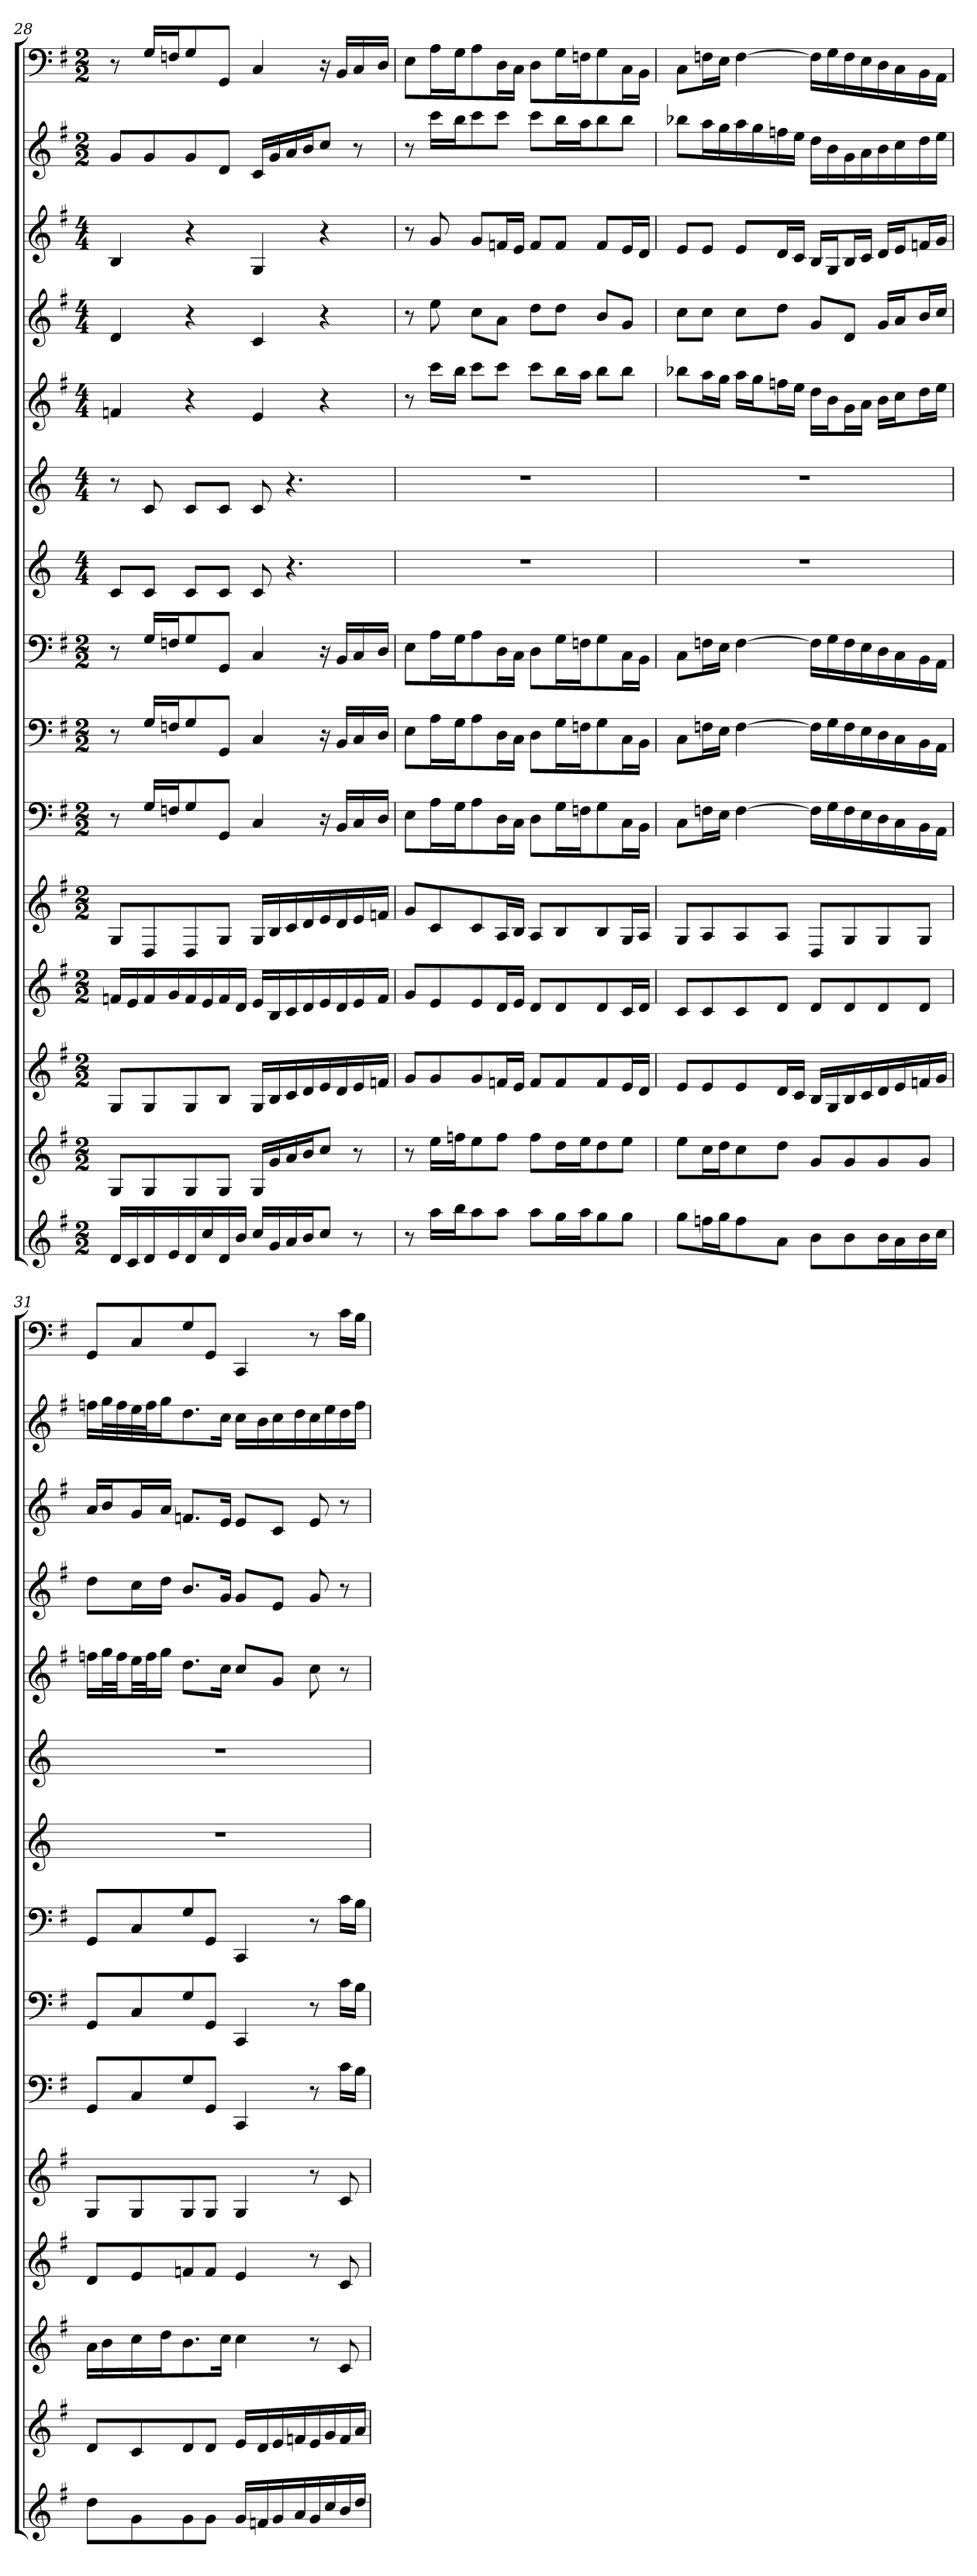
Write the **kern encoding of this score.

**kern	**kern	**kern	**kern	**kern	**kern	**kern	**kern	**kern	**kern	**kern	**kern	**kern	**kern	**kern
*part15	*part14	*part13	*part12	*part11	*part10	*part9	*part8	*part7	*part6	*part5	*part4	*part3	*part2	*part1
*staff15	*staff14	*staff13	*staff12	*staff11	*staff10	*staff9	*staff8	*staff7	*staff6	*staff5	*staff4	*staff3	*staff2	*staff1
*k[f#]	*k[f#]	*k[f#]	*k[f#]	*k[f#]	*k[f#]	*k[f#]	*k[f#]	*k[]	*k[]	*k[f#]	*k[f#]	*k[f#]	*k[f#]	*k[f#]
*G:	*G:	*G:	*G:	*G:	*G:	*G:	*G:	*	*	*G:	*G:	*G:	*G:	*G:
*M2/2	*M2/2	*M2/2	*M2/2	*M2/2	*M2/2	*M2/2	*M2/2	*M4/4	*M4/4	*M4/4	*M4/4	*M4/4	*M2/2	*M2/2
=28	=28	=28	=28	=28	=28	=28	=28	=28	=28	=28	=28	=28	=28	=28
16dLL	8GL	8GL	16fnLL	8GL	8r	8r	8r	8cL	8r	4fn	4d	4B	8gL	8r
16c	.	.	16e	.	.	.	.	.	.	.	.	.	.	.
16d	8G	8G	16f	8D	16GLL	16GLL	16GLL	8cJ	8c	.	.	.	8g	16GLL
16e	.	.	16g	.	16FnJ	16FnJ	16FnJ	.	.	.	.	.	.	16FnJ
16d	8G	8G	16f	8D	8G	8G	8G	8cL	8cL	4r	4r	4r	8g	8G
16cc	.	.	16e	.	.	.	.	.	.	.	.	.	.	.
16d	8GJ	8BJ	16f	8GJ	8GGJ	8GGJ	8GGJ	8cJ	8cJ	.	.	.	8dJ	8GGJ
16bJJ	.	.	16dJJ	.	.	.	.	.	.	.	.	.	.	.
16ccLL	16GLL	16GLL	16eLL	16GLL	4C	4C	4C	8c	8c	4e	4c	4G	16cLL	4C
16g	16g	16B	16B	16B	.	.	.	.	.	.	.	.	16g	.
16a	16a	16c	16c	16c	.	.	.	4.r	4.r	.	.	.	16a	.
16bJ	16bJ	16d	16d	16d	.	.	.	.	.	.	.	.	16bJ	.
8ccJ	8ccJ	16e	16e	16e	16r	16r	16r	.	.	4r	4r	4r	8ccJ	16r
.	.	16d	16d	16d	16BBLL	16BBLL	16BBLL	.	.	.	.	.	.	16BBLL
8r	8r	16e	16e	16e	16C	16C	16C	.	.	.	.	.	8r	16C
.	.	16fnJJ	16fJJ	16fnJJ	16DJJ	16DJJ	16DJJ	.	.	.	.	.	.	16DJJ
=29	=29	=29	=29	=29	=29	=29	=29	=29	=29	=29	=29	=29	=29	=29
8r	8r	8gL	8gL	8gL	8EL	8EL	8EL	1r	1r	8r	8r	8r	8r	8EL
16aaLL	16eeLL	8g	8e	8c	16AL	16AL	16AL	.	.	16cccLL	8ee	8g	16cccLL	16AL
16bbJ	16ffnJ	.	.	.	16GJ	16GJ	16GJ	.	.	16bbJJ	.	.	16bbJ	16GJ
8aa	8ee	8g	8e	8c	8A	8A	8A	.	.	8cccL	8ccL	8gL	8ccc	8A
8aaJ	8ffJ	16fnL	16dL	16AL	16DL	16DL	16DL	.	.	8cccJ	8aJ	16fnL	8cccJ	16DL
.	.	16eJJ	16eJJ	16BJJ	16CJJ	16CJJ	16CJJ	.	.	.	.	16eJJ	.	16CJJ
8aaL	8ffL	8fL	8dL	8AL	8DL	8DL	8DL	.	.	8cccL	8ddL	8fL	8cccL	8DL
16ggL	16ddL	8f	8d	8B	16GL	16GL	16GL	.	.	16bbL	8ddJ	8fJ	16bbL	16GL
16aaJ	16eeJ	.	.	.	16FnJ	16FnJ	16FnJ	.	.	16aaJJ	.	.	16aaJ	16FnJ
8gg	8dd	8f	8d	8B	8G	8G	8G	.	.	8bbL	8bL	8fL	8bb	8G
8ggJ	8eeJ	16eL	16cL	16GL	16CL	16CL	16CL	.	.	8bbJ	8gJ	16eL	8bbJ	16CL
.	.	16dJJ	16dJJ	16AJJ	16BBJJ	16BBJJ	16BBJJ	.	.	.	.	16dJJ	.	16BBJJ
=30	=30	=30	=30	=30	=30	=30	=30	=30	=30	=30	=30	=30	=30	=30
8ggL	8eeL	8eL	8cL	8GL	8CL	8CL	8CL	1r	1r	8bb-XL	8ccL	8eL	8bb-XL	8CL
16ffnL	16ccL	8e	8c	8A	16FnL	16FnL	16FnL	.	.	16aaL	8ccJ	8eJ	16aaL	16FnL
16ggJ	16ddJ	.	.	.	16EJJ	16EJJ	16EJJ	.	.	16ggJJ	.	.	16gg	16EJJ
8ff	8cc	8e	8c	8A	[4F	[4F	[4F	.	.	16aaLL	8ccL	8eL	16aa	[4F
.	.	.	.	.	.	.	.	.	.	16ggJ	.	.	16gg	.
8aJ	8ddJ	16dL	8dJ	8AJ	.	.	.	.	.	16ffnL	8ddJ	16dL	16ffn	.
.	.	16cJJ	.	.	.	.	.	.	.	16eeJJ	.	16cJJ	16eeJJ	.
8bL	8gL	16BLL	8dL	8DL	16FLL]	16FLL]	16FLL]	.	.	16ddLL	8gL	16BLL	16ddLL	16FLL]
.	.	16G	.	.	16G	16G	16G	.	.	16bJ	.	16GJ	16b	16G
8b	8g	16B	8d	8G	16F	16F	16F	.	.	16gL	8dJ	16BL	16g	16F
.	.	16c	.	.	16E	16E	16E	.	.	16aJJ	.	16cJJ	16a	16E
16bL	8g	16d	8d	8G	16D	16D	16D	.	.	16bLL	16gLL	16dLL	16b	16D
16a	.	16e	.	.	16C	16C	16C	.	.	16ccJ	16aJ	16eJ	16cc	16C
16b	8gJ	16fn	8dJ	8GJ	16BB	16BB	16BB	.	.	16ddL	16bL	16fnL	16dd	16BB
16ccJJ	.	16gJJ	.	.	16AAJJ	16AAJJ	16AAJJ	.	.	16eeJJ	16ccJJ	16gJJ	16eeJJ	16AAJJ
=31	=31	=31	=31	=31	=31	=31	=31	=31	=31	=31	=31	=31	=31	=31
8ddL	8dL	16aLL	8dL	8GL	8GGL	8GGL	8GGL	1r	1r	16ffnLL	8ddL	16aLL	16ffnLL	8GGL
.	.	16b	.	.	.	.	.	.	.	32ggL	.	16bJ	32ggL	.
.	.	.	.	.	.	.	.	.	.	32ffJJ	.	.	32ff	.
8g	8c	16cc	8e	8G	8C	8C	8C	.	.	32eeLL	16ccL	16gL	32ee	8C
.	.	.	.	.	.	.	.	.	.	32ffJ	.	.	32ffJ	.
.	.	16ddJ	.	.	.	.	.	.	.	16ggJJ	16ddJJ	16aJJ	16ggJ	.
8g	8d	8.b	8fn	8G	8G	8G	8G	.	.	8.ddL	8.bL	8.fnL	8.dd	8G
8gJ	8dJ	.	8fJ	8GJ	8GGJ	8GGJ	8GGJ	.	.	.	.	.	.	8GGJ
.	.	16ccJk	.	.	.	.	.	.	.	16ccJk	16gJk	16eJk	16ccJk	.
16gLL	16eLL	4cc	4e	4G	4CC	4CC	4CC	.	.	8ccL	8gL	8eL	16ccLL	4CC
16fn	16d	.	.	.	.	.	.	.	.	.	.	.	16b	.
16g	16e	.	.	.	.	.	.	.	.	8gJ	8eJ	8cJ	16cc	.
16a	16fn	.	.	.	.	.	.	.	.	.	.	.	16dd	.
16g	16e	8r	8r	8r	8r	8r	8r	.	.	8cc	8g	8e	16cc	8r
16cc	16g	.	.	.	.	.	.	.	.	.	.	.	16ee	.
16b	16f	8c	8c	8c	16cLL	16cLL	16cLL	.	.	8r	8r	8r	16dd	16cLL
16ddJJ	16aJJ	.	.	.	16BJJ	16BJJ	16BJJ	.	.	.	.	.	16ffJJ	16BJJ
=	=	=	=	=	=	=	=	=	=	=	=	=	=	=
*-	*-	*-	*-	*-	*-	*-	*-	*-	*-	*-	*-	*-	*-	*-
